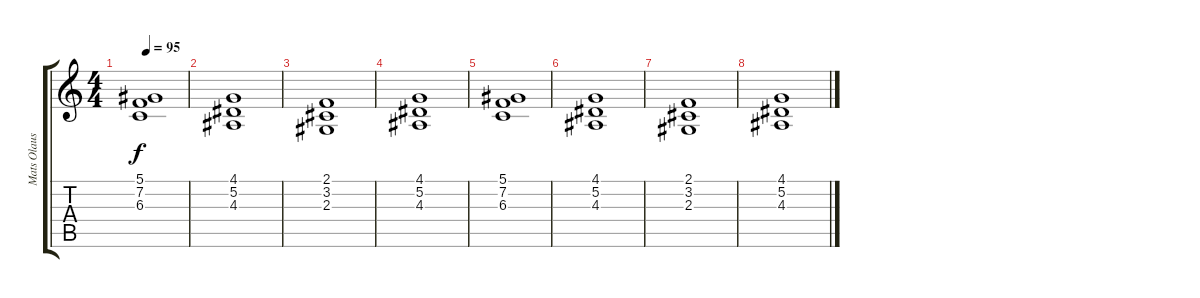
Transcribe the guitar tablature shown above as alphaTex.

\track ("Mats Olausson" "Mats Olaus") {instrument electricgrandpiano}
\staff {score tabs}
\tuning (Eb4 Bb3 Gb3 Db3 Ab2 Eb2) {hide}
\ts (4 4)
\tempo 95
\clef g2
\ks c
(5.1 7.2 6.3).1{dy f} |
(4.1 5.2 4.3).1 |
(2.1 3.2 2.3).1 |
(4.1 5.2 4.3).1 |
(5.1 7.2 6.3).1 |
(4.1 5.2 4.3).1 |
(2.1 3.2 2.3).1 |
(4.1 5.2 4.3).1
